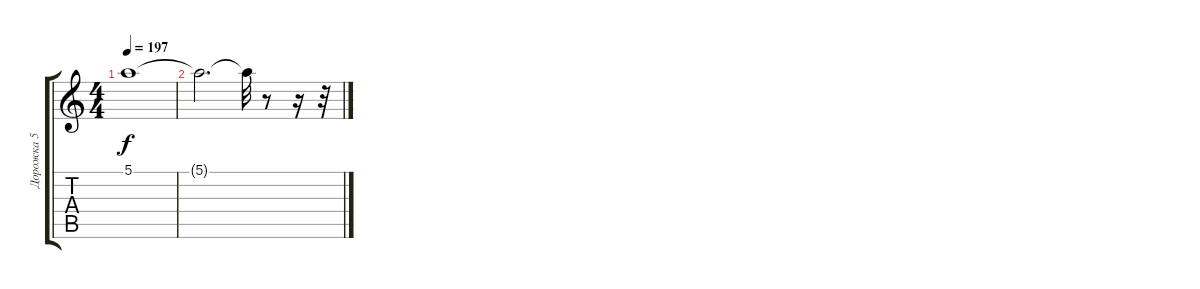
\track ("Дорожка 5" "Дорожка 5") {instrument electricguitarclean}
\staff {score tabs}
\tuning (E4 B3 G3 D3 A2 E2) {hide}
\ts (4 4)
\tempo 197
\clef g2
\ks c
5.1{t}.1{dy f} |
5.1{t}.2{d} 5.1{t}.32 r.8 r.16 r.32
